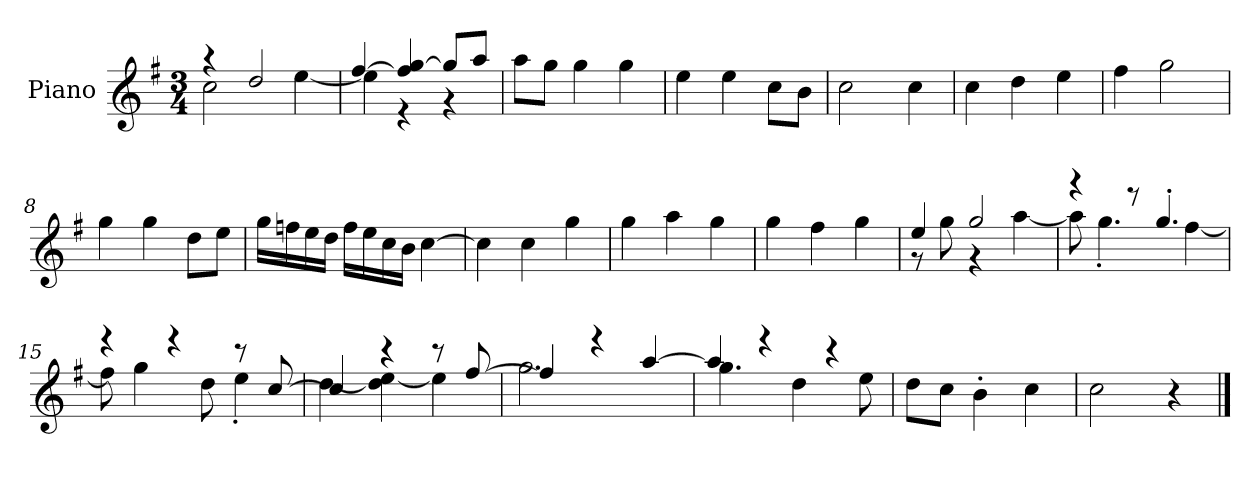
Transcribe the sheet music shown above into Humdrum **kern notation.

**kern
*part1
*staff1
*I"Piano
*I'P-no
*clefG2
*k[f#]
*M3/4
*MM178
=1
*^
4r	2cc\
2dd/	.
.	[4ee\
=2	=2
[4ff#/	4ee\]
4ff#/] [4gg/	4r
8gg/L]	4r
8aa/J	.
*v	*v
=3
8aa\L
8gg\J
4gg\
4gg\
=4
4ee\
4ee\
8cc\L
8b\J
=5
2cc\
4cc\
=6
4cc\
4dd\
4ee\
=7
4ff#\
2gg\
=8
4gg\
4gg\
8dd\L
8ee\J
!!LO:LB:g=z
=9
16gg\LL
16ffn\
16ee\
16dd\JJ
16ff\LL
16ee\
16cc\
16b\JJ
[4cc\
=10
4cc\]
4cc\
4gg\
=11
4gg\
4aa\
4gg\
=12
4gg\
4ff#\
4gg\
=13
*^
4ee/	8r
.	8gg\
2gg/	4r
.	[4aa\
=14	=14
4r	8aa\]
.	4.gg'\
8r	.
4.gg'/	.
.	[4ff#\
=15	=15
4r	8ff#\]
.	4gg\
4r	.
.	8dd\
8r	4ee'\
[8cc/	.
!!LO:LB:g=z	!!
=16	=16
4cc/]	[4dd\
4r	4dd\] [4ee\
8r	4ee\]
[8ff#/	.
=17	=17
4ff#/]	2.gg\
4r	.
[4aa/	.
=18	=18
4aa/]	4.gg\
4r	.
.	4dd\
4r	.
.	8ee\
*v	*v
=19
8dd\L
8cc\J
4b'\
4cc\
=20
2cc\
4r
==
*-
